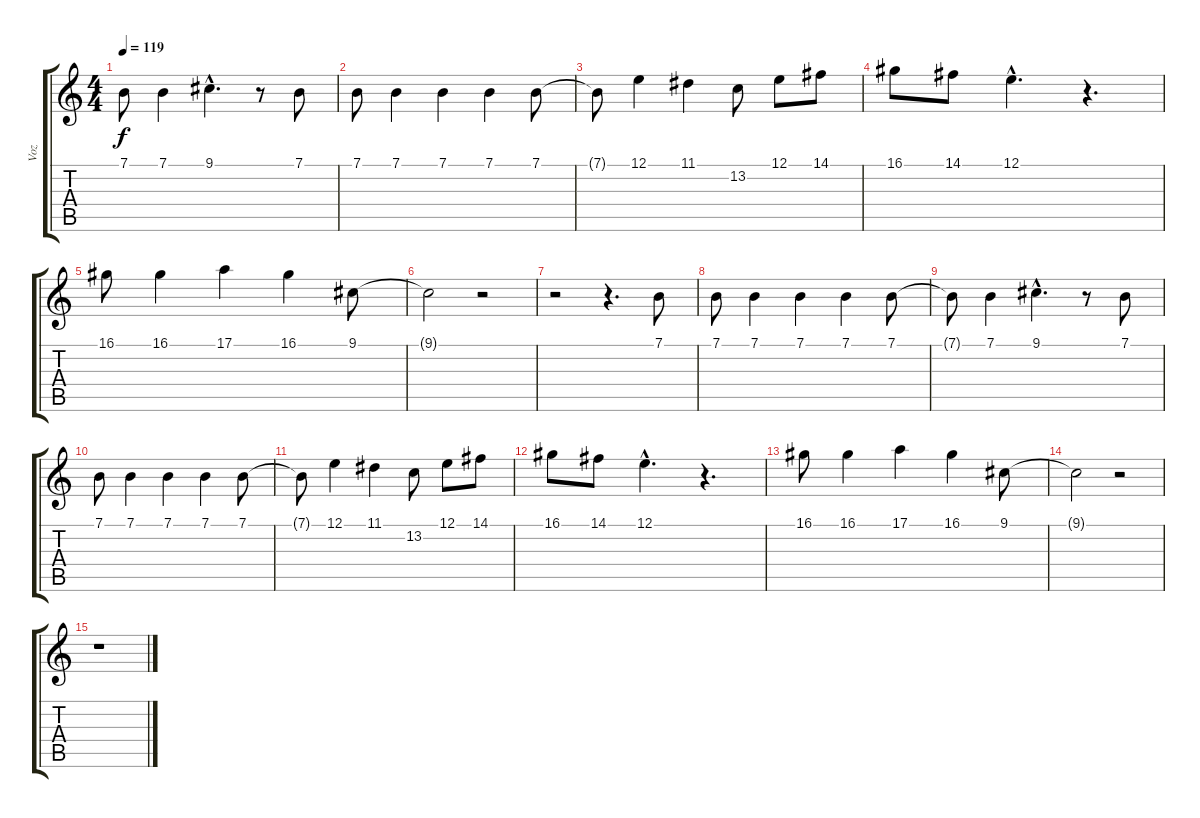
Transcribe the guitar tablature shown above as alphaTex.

\track ("Voz" "Voz") {instrument flute}
\staff {score tabs}
\tuning (E4 B3 G3 D3 A2 E2) {hide}
\ts (4 4)
\tempo 119
\clef g2
\ks c
7.1{t}.8{dy f} 7.1.4 9.1{hac}.4{d} r.8 7.1.8 |
7.1.8 7.1.4 7.1.4 7.1.4 7.1.8 |
7.1{t}.8 12.1.4 11.1.4 13.2.8 12.1.8 14.1.8 |
16.1.8 14.1.8 12.1{hac}.4{d} r.4{d} |
16.1.8 16.1.4 17.1.4 16.1.4 9.1.8 |
9.1{t}.2 r.2 |
r.2 r.4{d} 7.1.8 |
7.1.8 7.1.4 7.1.4 7.1.4 7.1.8 |
7.1{t}.8 7.1.4 9.1{hac}.4{d} r.8 7.1.8 |
7.1.8 7.1.4 7.1.4 7.1.4 7.1.8 |
7.1{t}.8 12.1.4 11.1.4 13.2.8 12.1.8 14.1.8 |
16.1.8 14.1.8 12.1{hac}.4{d} r.4{d} |
16.1.8 16.1.4 17.1.4 16.1.4 9.1.8 |
9.1{t}.2 r.2 |
r.1
